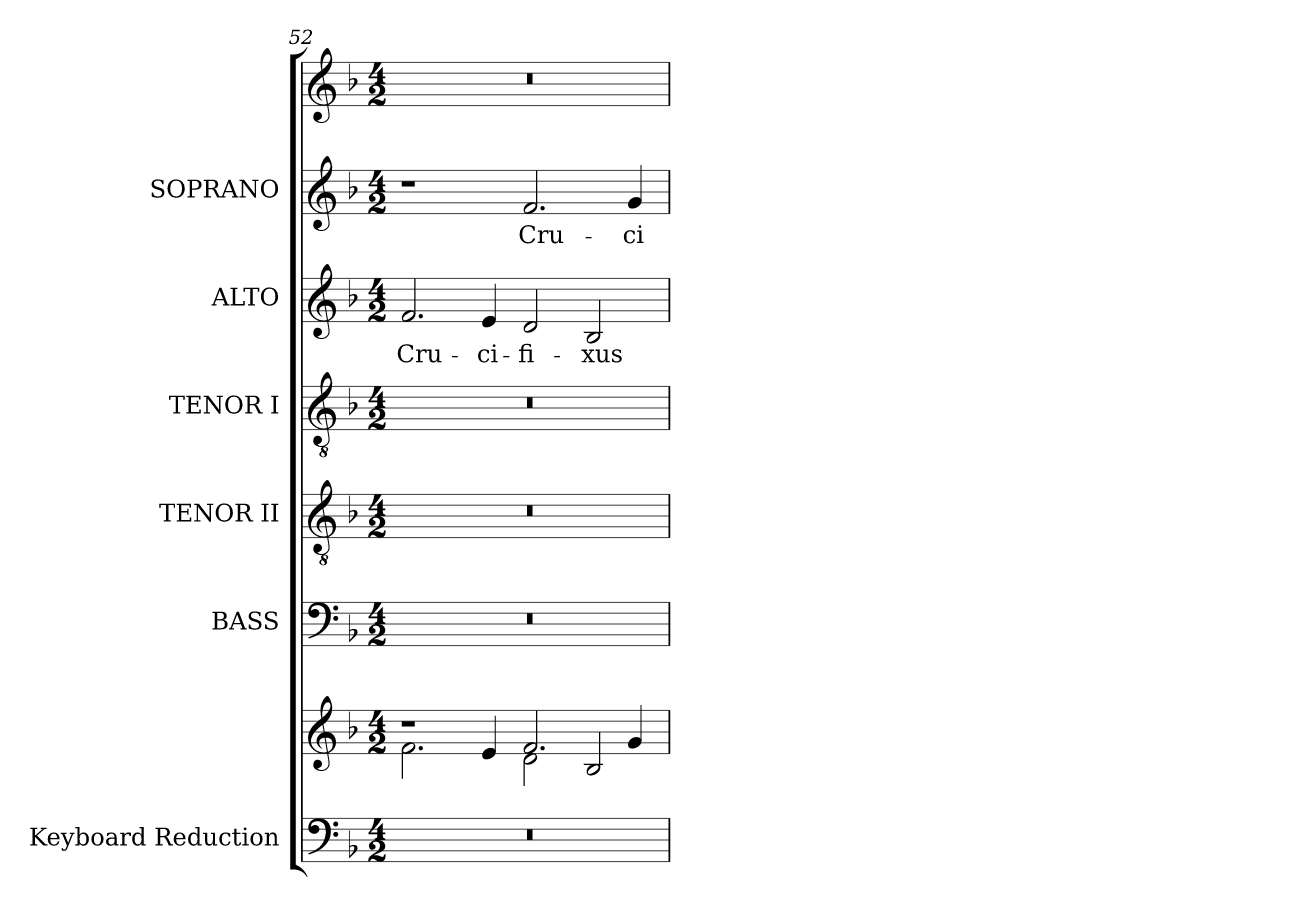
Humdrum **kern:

**kern	**kern	**kern	**kern	**kern	**kern	**text	**kern	**text	**kern
*part7	*part7	*part6	*part5	*part4	*part3	*part3	*part2	*part2	*part1
*staff8	*staff7	*staff6	*staff5	*staff4	*staff3	*staff3	*staff2	*staff2	*staff1
*I"Keyboard Reduction	*	*I"BASS	*I"TENOR II	*I"TENOR I	*I"ALTO	*	*I"SOPRANO	*	*
*I'Reduc.	*	*I'B.	*I'T. II	*I'T. I	*I'A.	*	*I'S.	*	*
*clefF4	*clefG2	*clefF4	*clefGv2	*clefGv2	*clefG2	*	*clefG2	*	*clefG2
*	*	*	*ITrd7c12	*ITrd7c12	*	*	*	*	*
*k[b-]	*k[b-]	*k[b-]	*k[b-]	*k[b-]	*k[b-]	*	*k[b-]	*	*k[b-]
*F:	*F:	*F:	*F:	*F:	*F:	*	*F:	*	*F:
*M4/2	*M4/2	*M4/2	*M4/2	*M4/2	*M4/2	*	*M4/2	*	*M4/2
=52	=52	=52	=52	=52	=52	=52	=52	=52	=52
!LO:N:vis=1	!	!LO:N:vis=1	!LO:N:vis=1	!LO:N:vis=1	!	!	!	!	!
*	*^	*	*	*	*	*	*	*	*
!	!	!	!	!	!	!	!LO:LY:b:color=#000000	!	!	!LO:N:vis=1
0r	1r	2.fi\	0r	0r	0r	2.fi/	Cru-	1r	.	0r
!	!	!	!	!	!	!	!LO:LY:b:color=#000000	!	!	!
.	.	4ei/	.	.	.	4ei/	-ci-	.	.	.
!	!	!	!	!	!	!	!LO:LY:b:color=#000000	!	!	!
!	!	!	!	!	!	!	!	!	!LO:LY:b:color=#000000	!
.	2.fi/	2di\	.	.	.	2di/	-fi-	2.fi/	Cru-	.
!	!	!	!	!	!	!	!LO:LY:b:color=#000000	!	!	!
.	.	2B-i/	.	.	.	2B-i/	-xus	.	.	.
!	!	!	!	!	!	!	!	!	!LO:LY:b:color=#000000	!
.	4gi/	.	.	.	.	.	.	4gi/	-ci-	.
*	*v	*v	*	*	*	*	*	*	*	*
=	=	=	=	=	=	=	=	=	=
*-	*-	*-	*-	*-	*-	*-	*-	*-	*-
